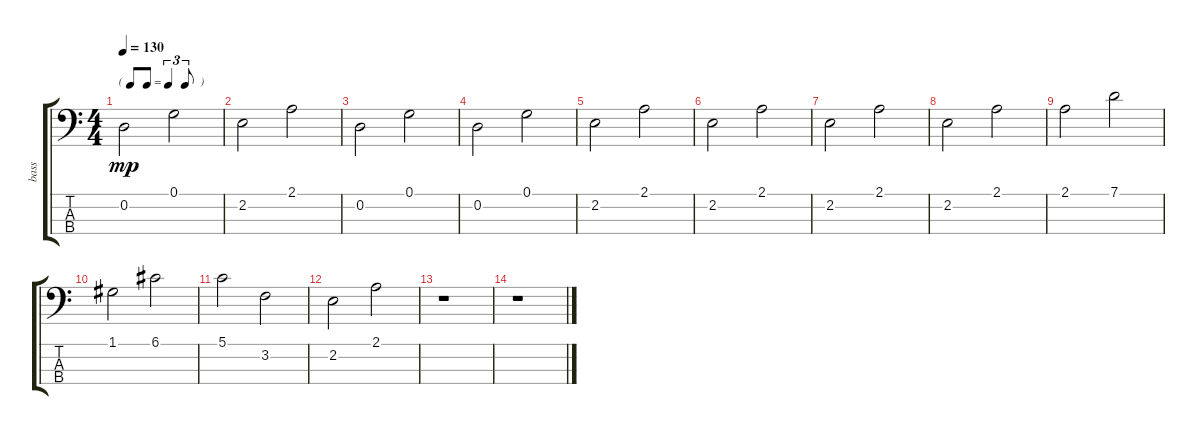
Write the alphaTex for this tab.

\track ("bass" "bass") {instrument electricbassfinger}
\staff {score tabs}
\tuning (G2 D2 A1 E1) {hide}
\ts (4 4)
\tf triplet8th
\tempo 130
\clef f4
\ks c
0.2.2{dy mp} 0.1.2 |
2.2.2 2.1.2 |
0.2.2{volume 6} 0.1.2 |
0.2.2 0.1.2 |
2.2.2 2.1.2 |
2.2.2 2.1.2 |
2.2.2 2.1.2 |
2.2.2 2.1.2 |
2.1.2 7.1.2 |
1.1.2 6.1.2 |
5.1.2 3.2.2 |
2.2.2 2.1.2 |
r.1 |
r.1
